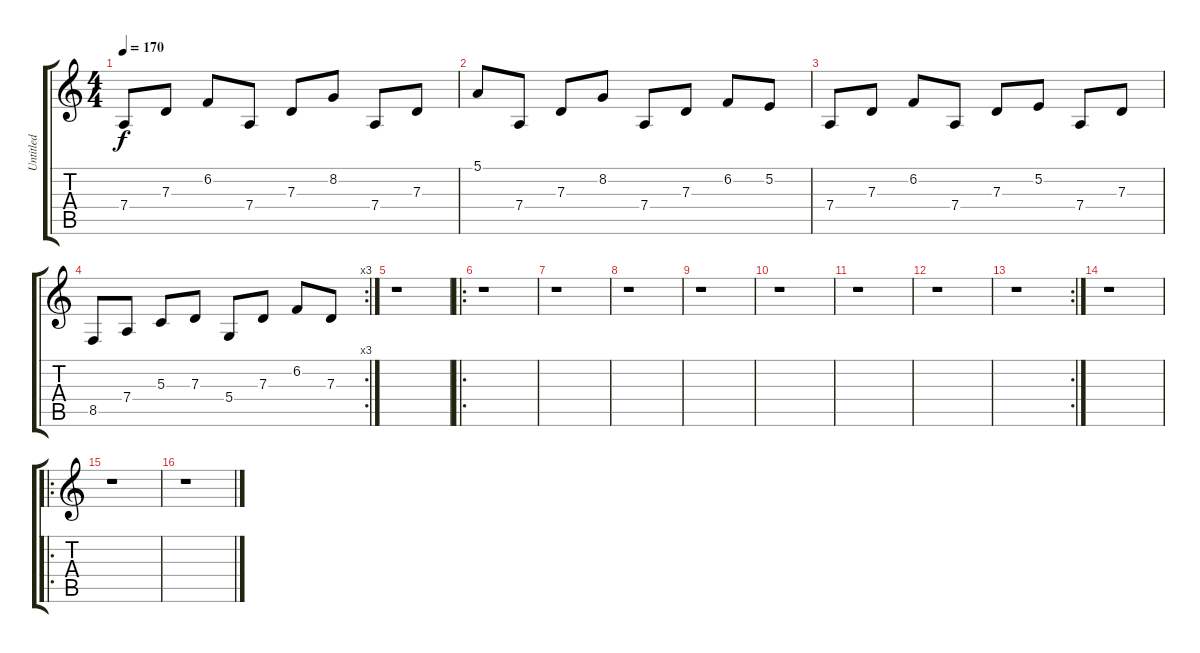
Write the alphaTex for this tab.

\track ("Untitled" "Untitled") {instrument vibraphone}
\staff {score tabs}
\tuning (E4 B3 G3 D3 A2 E2) {hide}
\ts (4 4)
\tempo 170
\clef g2
\ks c
7.4.8{dy f} 7.3.8 6.2.8 7.4.8 7.3.8 8.2.8 7.4.8 7.3.8 |
5.1.8 7.4.8 7.3.8 8.2.8 7.4.8 7.3.8 6.2.8 5.2.8 |
7.4.8 7.3.8 6.2.8 7.4.8 7.3.8 5.2.8 7.4.8 7.3.8 |
\rc 3
8.5.8 7.4.8 5.3.8 7.3.8 5.4.8 7.3.8 6.2.8 7.3.8 |
r.1 |
\ro
r.1 |
r.1 |
r.1 |
r.1 |
r.1 |
r.1 |
r.1 |
\rc 2
r.1 |
r.1 |
\ro
r.1 |
r.1
